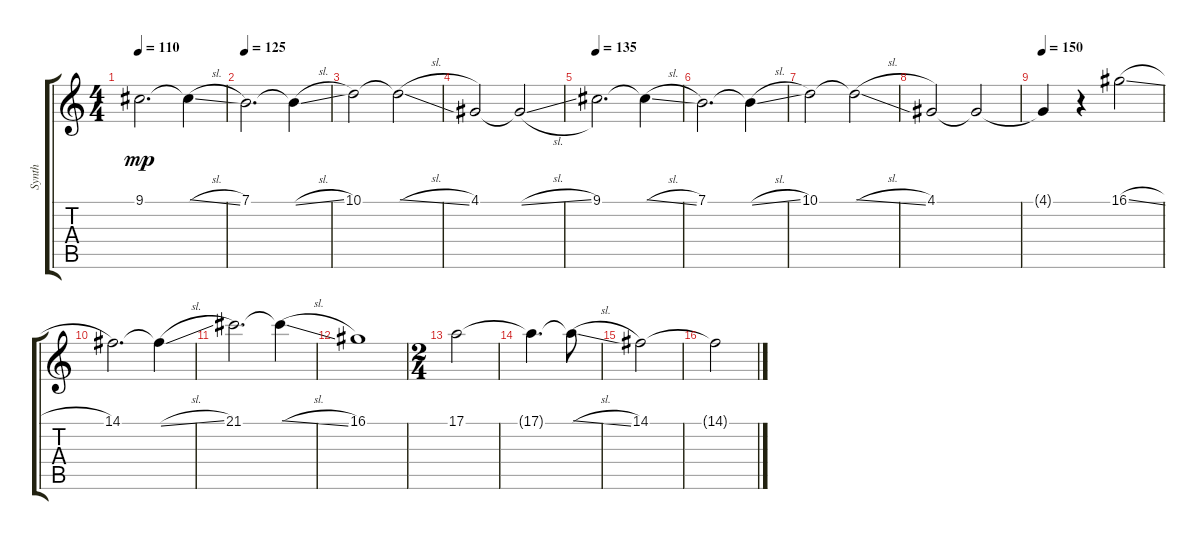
\track ("Synth" "Synth") {instrument pad8sweep}
\staff {score tabs}
\tuning (E4 B3 G3 D3 A2 E2) {hide}
\ts (4 4)
\tempo 110
\clef g2
\ks c
9.1.2{d dy mp} 9.1{sl t}.4 |
\tempo 125
7.1.2{d} 7.1{sl t}.4 |
10.1.2 10.1{sl t}.2 |
4.1.2 4.1{sl t}.2 |
\tempo 135
9.1.2{d} 9.1{sl t}.4 |
7.1.2{d} 7.1{sl t}.4 |
10.1.2 10.1{sl t}.2 |
4.1.2 4.1{t}.2 |
\tempo 150
4.1{t}.4 r.4 16.1{sl}.2 |
14.1.2{d} 14.1{sl t}.4 |
21.1.2{d} 21.1{sl t}.4 |
16.1.1 |
\ts (2 4)
17.1.2 |
17.1{t}.4{d} 17.1{sl t}.8 |
14.1.2 |
14.1{t}.2
